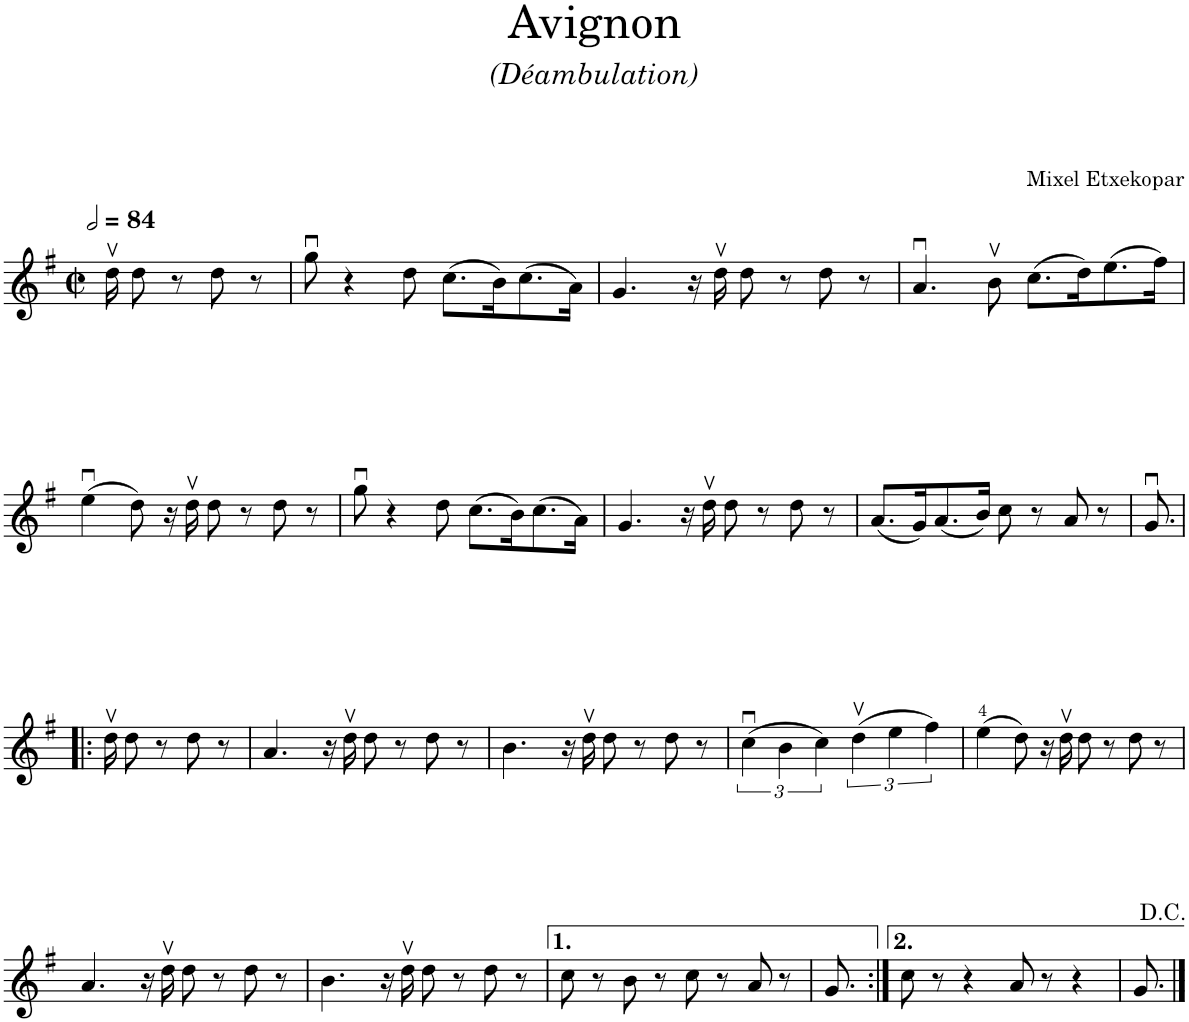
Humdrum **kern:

**kern
*part1
*staff1
*I"Violin
*I'Vln.
*clefG2
*k[f#]
*M2/2
*met(c|)
*MM168
=1
16ddv\
8dd\
8r
8dd\
8r
=2
8ggu\
4r
8dd\
(8.cc\L
16b\K)
(8.cc\
16a\Jk)
=3
4.g/
16r
16ddv\
8dd\
8r
8dd\
8r
=4
4.au/
8bv\
(8.cc\L
16dd\K)
(8.ee\
16ff#\Jk)
!!LO:LB:g=z
=5
(4eeu\
8dd\)
16r
16ddv\
8dd\
8r
8dd\
8r
=6
8ggu\
4r
8dd\
(8.cc\L
16b\K)
(8.cc\
16a\Jk)
=7
4.g/
16r
16ddv\
8dd\
8r
8dd\
8r
=8
(8.a/L
16g/K)
(8.a/
16b/Jk)
8cc\
8r
8a/
8r
=9
8.gu/
!!LO:LB:g=z
=10!|:
16ddv\
8dd\
8r
8dd\
8r
=11
4.a/
16r
16ddv\
8dd\
8r
8dd\
8r
=12
4.b\
16r
16ddv\
8dd\
8r
8dd\
8r
=13
(6ccu\
6b\
6cc\)
(6ddv\
6ee\
6ff#\)
=14
(4ee\
8dd\)
16r
16ddv\
8dd\
8r
8dd\
8r
!!LO:LB:g=z
=15
4.a/
16r
16ddv\
8dd\
8r
8dd\
8r
=16
4.b\
16r
16ddv\
8dd\
8r
8dd\
8r
=17
8cc\
8r
8b\
8r
8cc\
8r
8a/
8r
=18
8.g/
=19:|!
8cc\
8r
4r
8a/
8r
4r
=20
8.g/
==
*-
